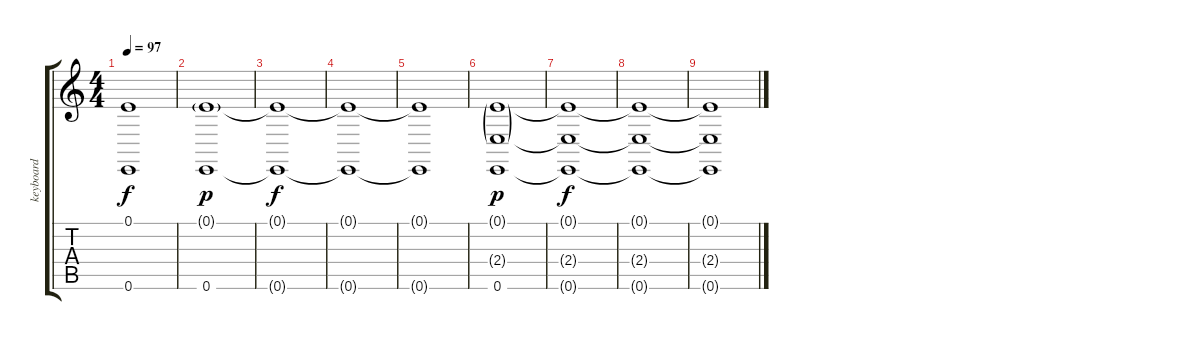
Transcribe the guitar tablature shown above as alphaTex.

\track ("keyboard" "keyboard") {instrument stringensemble1}
\staff {score tabs}
\tuning (E4 B3 G3 D3 A2 E2) {hide}
\ts (4 4)
\tempo 97
\clef g2
\ks c
(0.1{t} 0.6{t}).1{dy f} |
(0.1{g} 0.6).1{dy p} |
(0.1{t} 0.6{t}).1{dy f} |
(0.1{t} 0.6{t}).1 |
(0.1{t} 0.6{t}).1 |
(0.1{g} 2.4{g} 0.6).1{dy p} |
(0.1{t} 2.4{t} 0.6{t}).1{dy f} |
(0.1{t} 2.4{t} 0.6{t}).1 |
(0.1{t} 2.4{t} 0.6{t}).1
